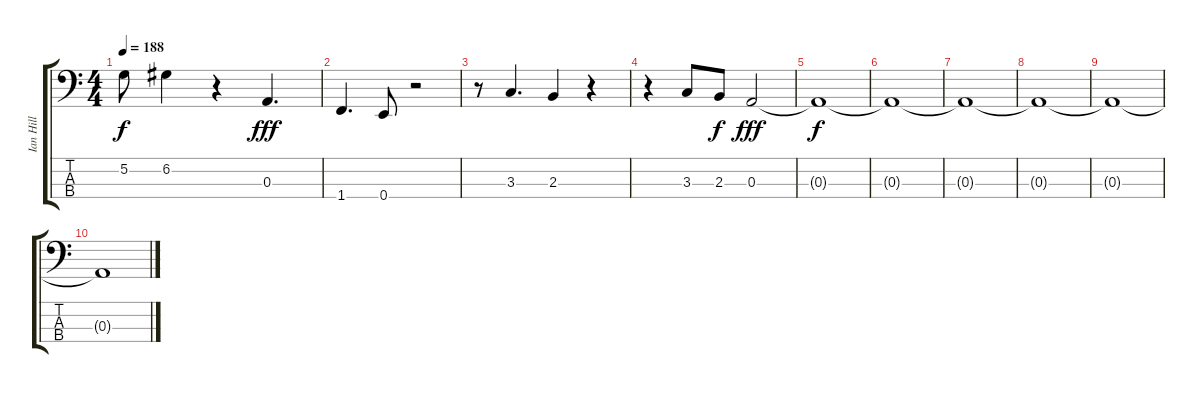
\track ("Ian Hill" "Ian Hill") {instrument electricbasspick}
\staff {score tabs}
\tuning (G2 D2 A1 E1) {hide}
\ts (4 4)
\tempo 188
\clef f4
\ks c
5.2{t}.8{dy f} 6.2.4 r.4 0.3.4{d dy fff} |
1.4.4{d} 0.4.8 r.2 |
r.8 3.3.4{d} 2.3.4 r.4 |
r.4 3.3.8 2.3.8{dy f} 0.3.2{dy fff} |
0.3{t}.1{dy f} |
0.3{t}.1 |
0.3{t}.1 |
0.3{t}.1 |
0.3{t}.1 |
0.3{t}.1
